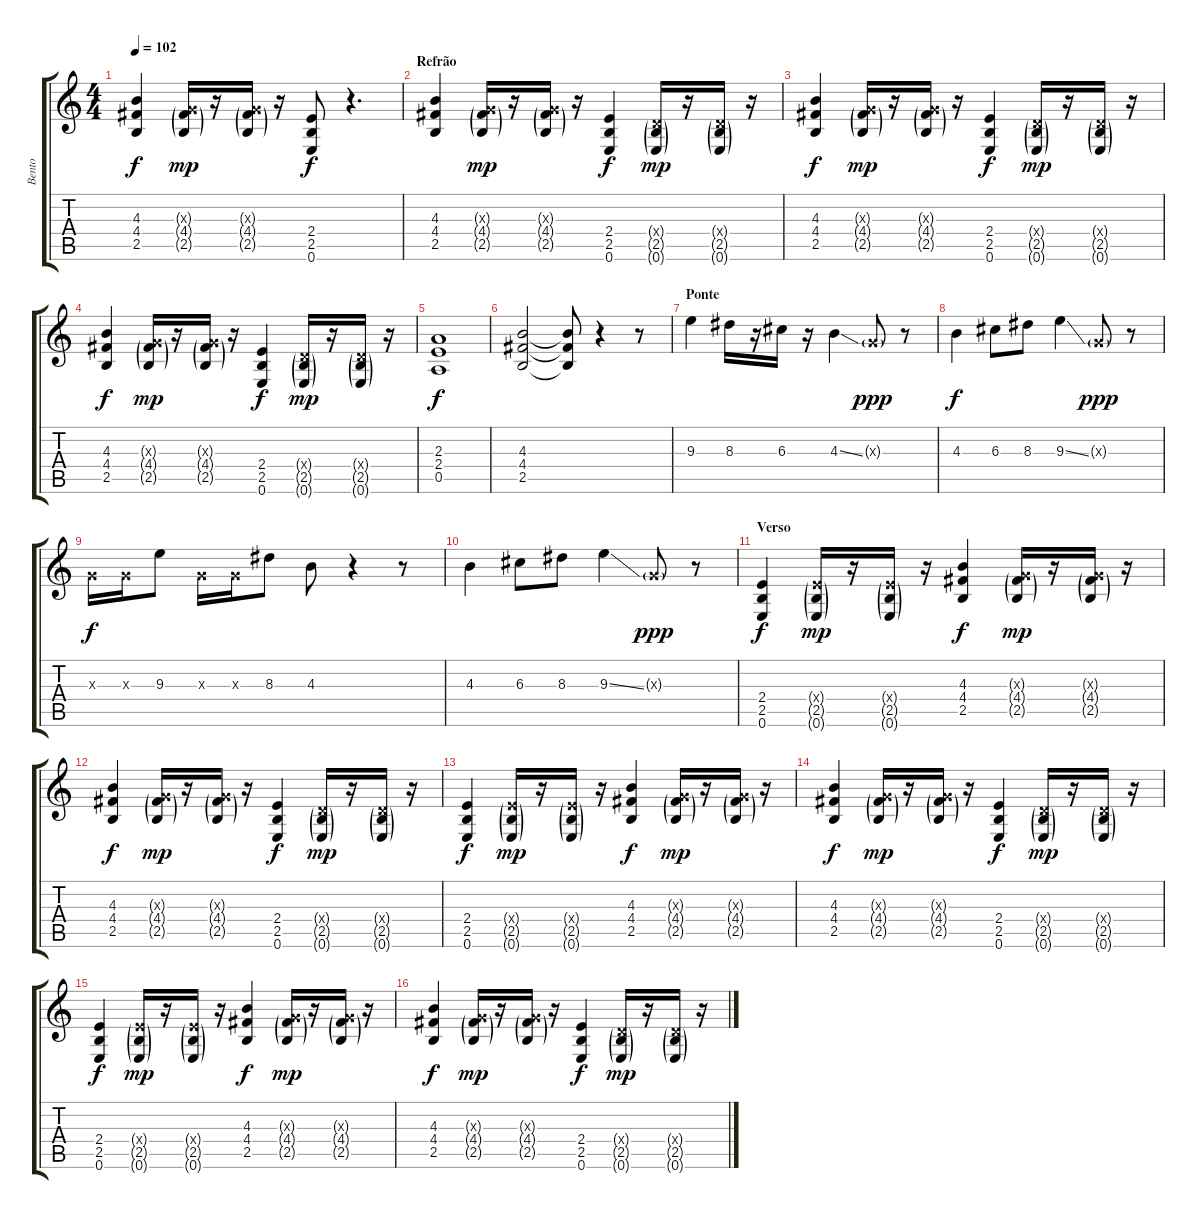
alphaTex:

\track ("Bento" "Bento") {instrument overdrivenguitar}
\staff {score tabs}
\tuning (E4 B3 G3 D3 A2 E2) {hide}
\ts (4 4)
\tempo 102
\clef g2
\ks c
(4.3 4.4 2.5).4{dy f} (0.3{g x} 4.4{g} 2.5{g}).16{dy mp} r.16 (0.3{g x} 4.4{g} 2.5{g}).16 r.16 (2.4 2.5 0.6).8{dy f} r.4{d} |
\section ("" "Refrão")
(4.3 4.4 2.5).4 (0.3{g x} 4.4{g} 2.5{g}).16{dy mp} r.16 (0.3{g x} 4.4{g} 2.5{g}).16 r.16 (2.4 2.5 0.6).4{dy f} (0.4{g x} 2.5{g} 0.6{g}).16{dy mp} r.16 (0.4{g x} 2.5{g} 0.6{g}).16 r.16 |
(4.3 4.4 2.5).4{dy f} (0.3{g x} 4.4{g} 2.5{g}).16{dy mp} r.16 (0.3{g x} 4.4{g} 2.5{g}).16 r.16 (2.4 2.5 0.6).4{dy f} (0.4{g x} 2.5{g} 0.6{g}).16{dy mp} r.16 (0.4{g x} 2.5{g} 0.6{g}).16 r.16 |
(4.3 4.4 2.5).4{dy f} (0.3{g x} 4.4{g} 2.5{g}).16{dy mp} r.16 (0.3{g x} 4.4{g} 2.5{g}).16 r.16 (2.4 2.5 0.6).4{dy f} (0.4{g x} 2.5{g} 0.6{g}).16{dy mp} r.16 (0.4{g x} 2.5{g} 0.6{g}).16 r.16 |
(2.3 2.4 0.5).1{dy f} |
(4.3 4.4 2.5).2 (4.3{t} 4.4{t} 2.5{t}).8 r.4 r.8 |
\section ("" "Ponte")
9.3.4 8.3.16 r.16 6.3.16 r.16 4.3{ss}.4 0.3{g x}.8{dy ppp} r.8 |
4.3.4{dy f} 6.3.8 8.3.8 9.3{ss}.4 0.3{g x}.8{dy ppp} r.8 |
0.3{x}.16{dy f} 0.3{x}.16 9.3.8 0.3{x}.16 0.3{x}.16 8.3.8 4.3.8 r.4 r.8 |
4.3.4 6.3.8 8.3.8 9.3{ss}.4 0.3{g x}.8{dy ppp} r.8 |
\section ("" "Verso")
(2.4 2.5 0.6).4{dy f} (2.4{g x} 2.5{g} 0.6{g}).16{dy mp} r.16 (2.4{g x} 2.5{g} 0.6{g}).16 r.16 (4.3 4.4 2.5).4{dy f} (0.3{g x} 4.4{g} 2.5{g}).16{dy mp} r.16 (0.3{g x} 4.4{g} 2.5{g}).16 r.16 |
(4.3 4.4 2.5).4{dy f} (0.3{g x} 4.4{g} 2.5{g}).16{dy mp} r.16 (0.3{g x} 4.4{g} 2.5{g}).16 r.16 (2.4 2.5 0.6).4{dy f} (0.4{g x} 2.5{g} 0.6{g}).16{dy mp} r.16 (0.4{g x} 2.5{g} 0.6{g}).16 r.16 |
(2.4 2.5 0.6).4{dy f} (2.4{g x} 2.5{g} 0.6{g}).16{dy mp} r.16 (2.4{g x} 2.5{g} 0.6{g}).16 r.16 (4.3 4.4 2.5).4{dy f} (0.3{g x} 4.4{g} 2.5{g}).16{dy mp} r.16 (0.3{g x} 4.4{g} 2.5{g}).16 r.16 |
(4.3 4.4 2.5).4{dy f} (0.3{g x} 4.4{g} 2.5{g}).16{dy mp} r.16 (0.3{g x} 4.4{g} 2.5{g}).16 r.16 (2.4 2.5 0.6).4{dy f} (0.4{g x} 2.5{g} 0.6{g}).16{dy mp} r.16 (0.4{g x} 2.5{g} 0.6{g}).16 r.16 |
(2.4 2.5 0.6).4{dy f} (2.4{g x} 2.5{g} 0.6{g}).16{dy mp} r.16 (2.4{g x} 2.5{g} 0.6{g}).16 r.16 (4.3 4.4 2.5).4{dy f} (0.3{g x} 4.4{g} 2.5{g}).16{dy mp} r.16 (0.3{g x} 4.4{g} 2.5{g}).16 r.16 |
(4.3 4.4 2.5).4{dy f} (0.3{g x} 4.4{g} 2.5{g}).16{dy mp} r.16 (0.3{g x} 4.4{g} 2.5{g}).16 r.16 (2.4 2.5 0.6).4{dy f} (0.4{g x} 2.5{g} 0.6{g}).16{dy mp} r.16 (0.4{g x} 2.5{g} 0.6{g}).16 r.16
